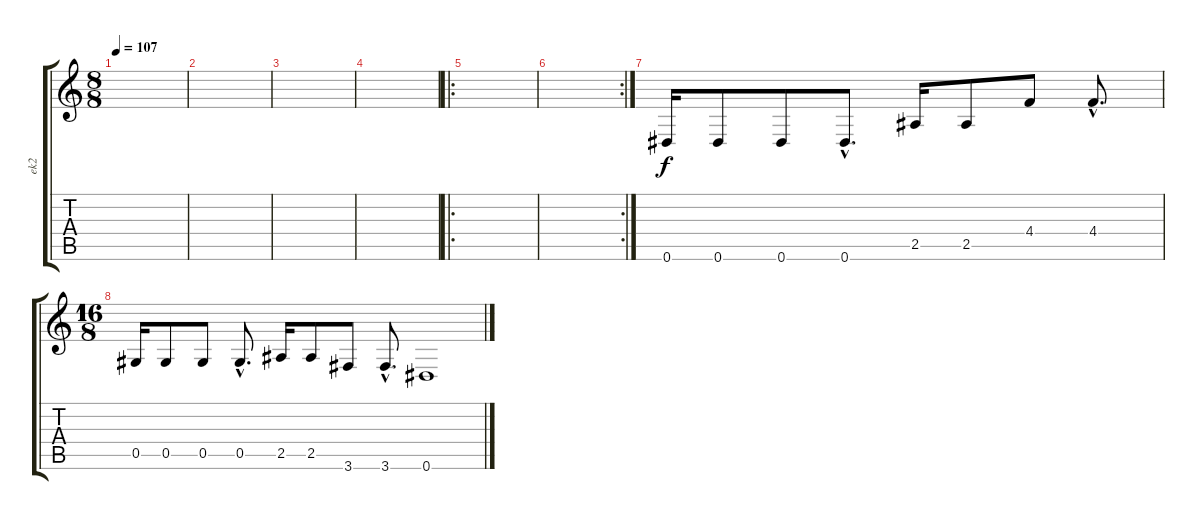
\track ("ek2" "ek2") {instrument overdrivenguitar}
\staff {score tabs}
\tuning (Eb4 Bb3 Gb3 Db3 Ab2 Eb2) {hide}
\ts (8 8)
\tempo 107
\clef g2
\ks c
|
|
|
|
\ro
|
\rc 2
|
0.6.16 0.6.8 0.6.8 0.6{hac}.8{d} 2.5.16 2.5.8 4.4.8 4.4{hac}.8{d} |
\ts (16 8)
0.5.16 0.5.8 0.5.8 0.5{hac}.8{d} 2.5.16 2.5.8 3.6.8 3.6{hac}.8{d} 0.6.1
